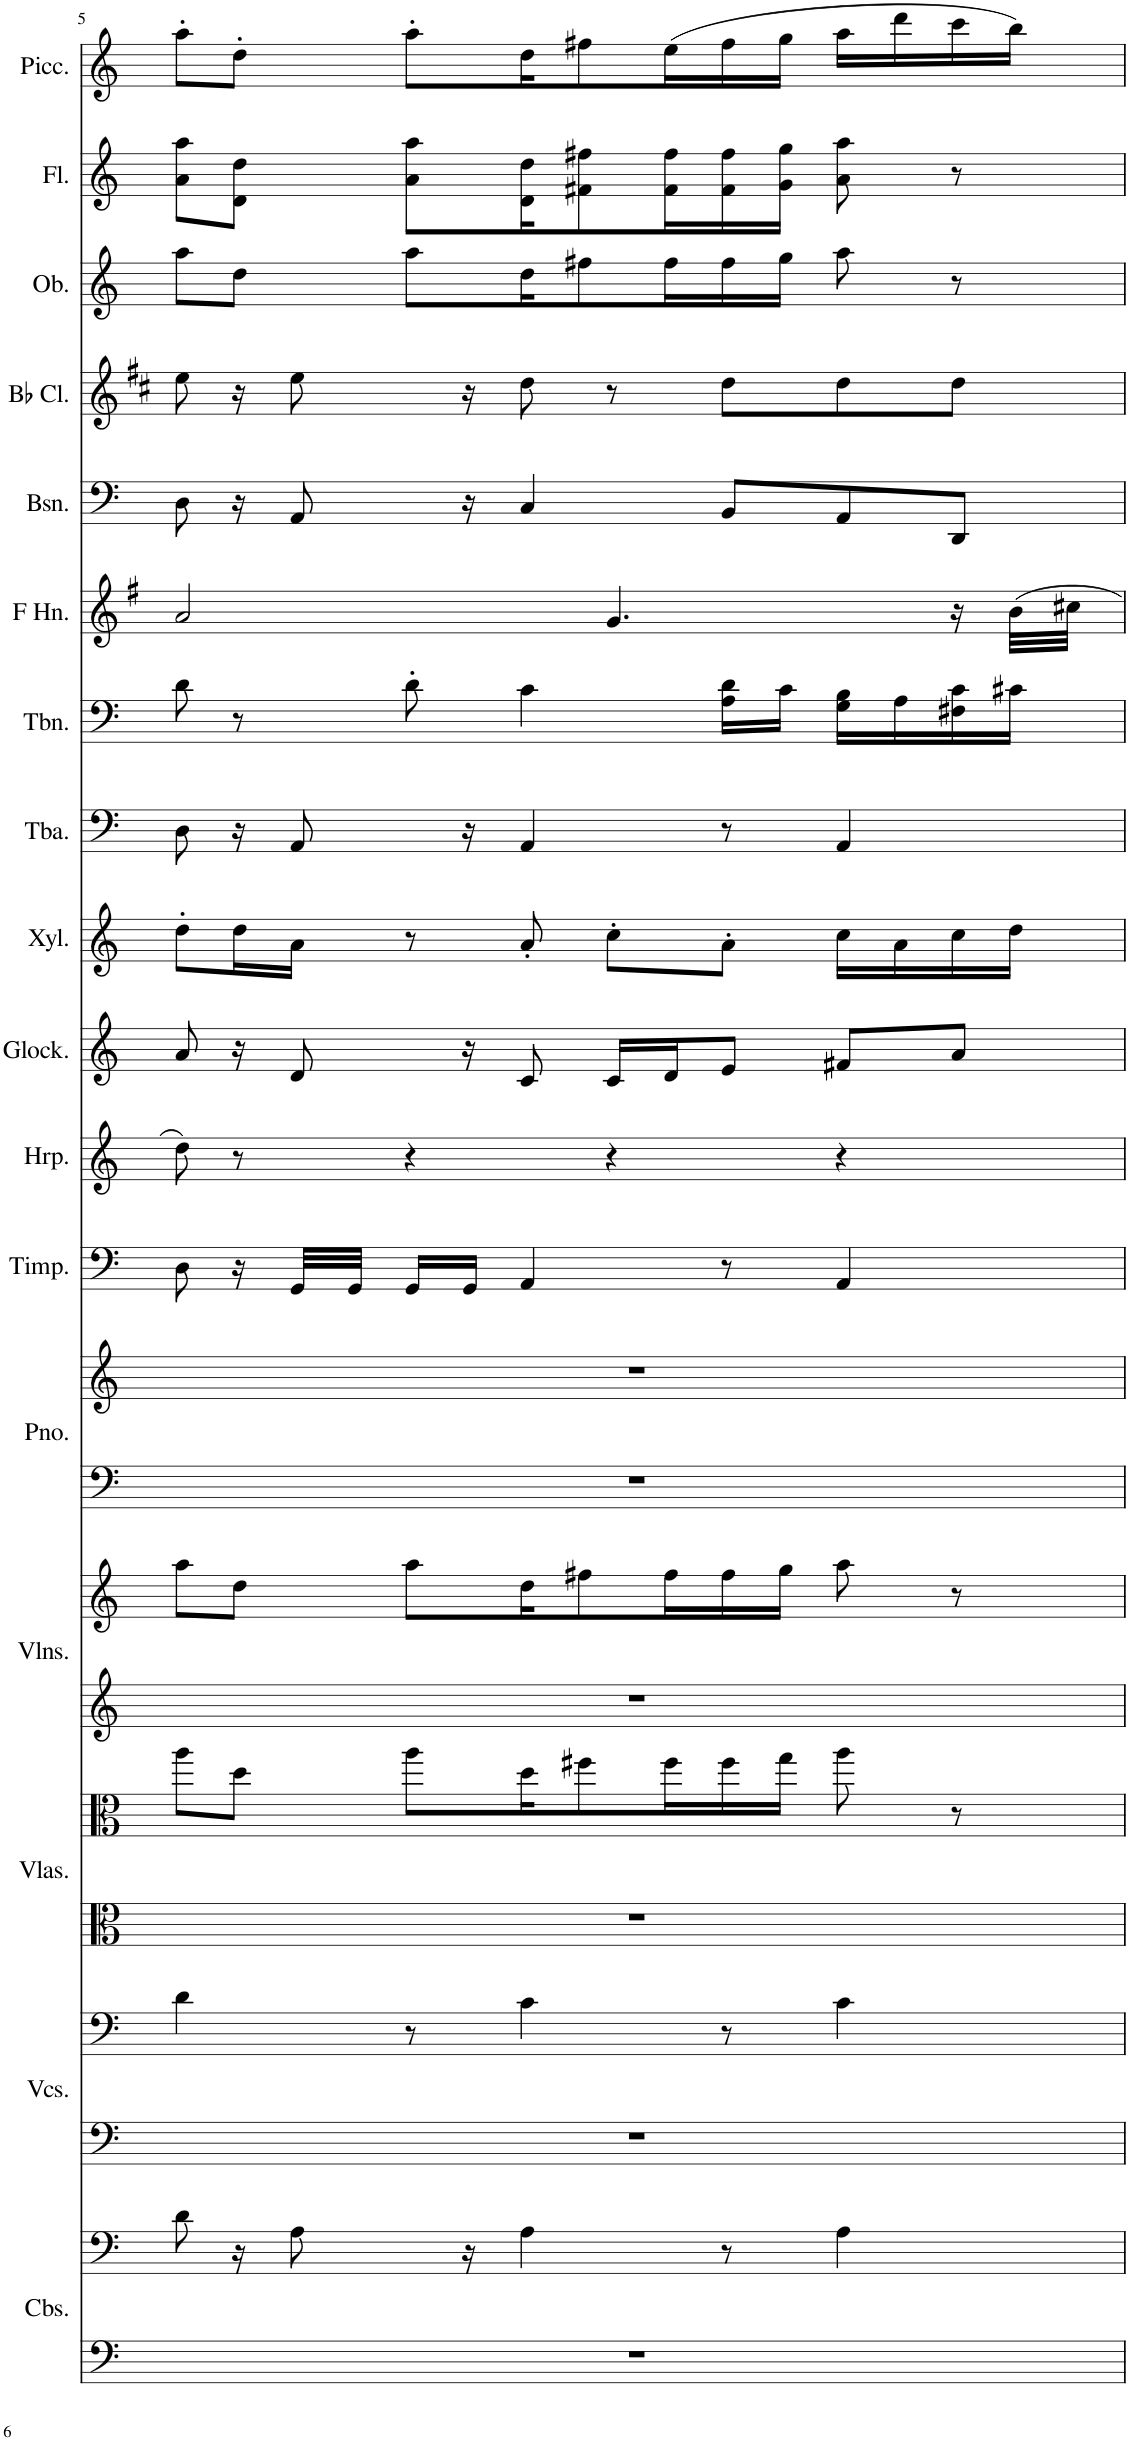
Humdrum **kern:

**kern	**kern	**kern	**kern	**kern	**kern	**kern	**kern	**kern	**kern	**kern	**kern	**kern	**kern	**kern	**kern	**kern	**kern	**kern	**kern	**kern	**kern
*part17	*part17	*part16	*part16	*part15	*part15	*part14	*part14	*part13	*part13	*part12	*part11	*part10	*part9	*part8	*part7	*part6	*part5	*part4	*part3	*part2	*part1
*staff22	*staff21	*staff20	*staff19	*staff18	*staff17	*staff16	*staff15	*staff14	*staff13	*staff12	*staff11	*staff10	*staff9	*staff8	*staff7	*staff6	*staff5	*staff4	*staff3	*staff2	*staff1
*I"Contrabasses	*	*I"Violoncellos	*	*I"Violas	*	*I"Violins	*	*I"Piano	*	*I"Timpani	*I"Harp	*I"Glockenspiel	*I"Xylophone	*I"Tuba	*I"Trombone	*I"Horn in F	*I"Bassoon	*I"Bb Clarinet	*I"Oboe	*I"Flute	*I"Piccolo
*I'Cbs.	*	*I'Vcs.	*	*I'Vlas.	*	*I'Vlns.	*	*I'Pno.	*	*I'Timp.	*I'Hrp.	*I'Glock.	*I'Xyl.	*I'Tba.	*I'Tbn.	*	*I'Bsn.	*I'Bb Cl.	*I'Ob.	*I'Fl.	*I'Picc.
!!LO:PB:g=z
*clefF4	*clefF4	*clefF4	*clefF4	*clefC3	*clefC3	*clefG2	*clefG2	*clefF4	*clefG2	*clefF4	*clefG2	*clefG2	*clefG2	*clefF4	*clefF4	*clefG2	*clefF4	*clefG2	*clefG2	*clefG2	*clefG2
*Trd7c12	*Trd7c12	*	*	*	*	*	*	*	*	*	*	*Trd-14c-24	*Trd-7c-12	*	*	*Trd4c7	*	*Trd1c2	*	*	*Trd-7c-12
*k[]	*k[]	*k[]	*k[]	*k[]	*k[]	*k[]	*k[]	*k[]	*k[]	*k[]	*k[]	*k[]	*k[]	*k[]	*k[]	*k[f#]	*k[]	*k[f#c#]	*k[]	*k[]	*k[]
*M4/4	*M4/4	*M4/4	*M4/4	*M4/4	*M4/4	*M4/4	*M4/4	*M4/4	*M4/4	*M4/4	*M4/4	*M4/4	*M4/4	*M4/4	*M4/4	*M4/4	*M4/4	*M4/4	*M4/4	*M4/4	*M4/4
=5	=5	=5	=5	=5	=5	=5	=5	=5	=5	=5	=5	=5	=5	=5	=5	=5	=5	=5	=5	=5	=5
1r	8d\	1r	4d\	1r	8aa\L	1r	8aa\L	1r	1r	8D\	8dd\	8a/	8dd'\L	8D\	8d\	2a/	8D\	8ee\	8aa\L	8a\ 8aa\L	8aa'\L
.	16r	.	.	.	8dd\J	.	8dd\J	.	.	16r	8r	16r	16dd\L	16r	8r	.	16r	16r	8dd\J	8d\ 8dd\J	8dd'\J
.	8A\	.	.	.	.	.	.	.	.	32GG/LLL	.	8d/	16a\JJ	8AA/	.	.	8AA/	8ee\	.	.	.
.	.	.	.	.	.	.	.	.	.	32GG/JJJ	.	.	.	.	.	.	.	.	.	.	.
.	.	.	8r	.	8aa\L	.	8aa\L	.	.	16GG/LL	4r	.	8r	.	8d'\	.	.	.	8aa\L	8a\ 8aa\L	8aa'\L
.	16r	.	.	.	.	.	.	.	.	16GG/JJ	.	16r	.	16r	.	.	16r	16r	.	.	.
.	4A\	.	4c\	.	16dd\K	.	16dd\K	.	.	4AA/	.	8c/	8a'/	4AA/	4c\	.	4C/	8dd\	16dd\K	16d\ 16dd\K	16dd\K
.	.	.	.	.	8ff#X\	.	8ff#X\	.	.	.	.	.	.	.	.	.	.	.	8ff#X\	8f#X\ 8ff#X\	8ff#X\
.	.	.	.	.	.	.	.	.	.	.	4r	16c/LL	8cc'\L	.	.	4.g/	.	8r	.	.	.
.	.	.	.	.	16ff#\L	.	16ff#\L	.	.	.	.	16d/J	.	.	.	.	.	.	16ff#\L	16f#\ 16ff#\L	(16ee\L
.	8r	.	8r	.	16ff#\	.	16ff#\	.	.	8r	.	8e/J	8a'\J	8r	16A\ 16d\LL	.	8BB/L	8dd\L	16ff#\	16f#\ 16ff#\	16ff#\
.	.	.	.	.	16gg\JJ	.	16gg\JJ	.	.	.	.	.	.	.	16c\JJ	.	.	.	16gg\JJ	16g\ 16gg\JJ	16gg\JJ
.	4A\	.	4c\	.	8aa\	.	8aa\	.	.	4AA/	4r	8f#X/L	16cc\LL	4AA/	16G\ 16B\LL	.	8AA/	8dd\	8aa\	8a\ 8aa\	16aa\LL
.	.	.	.	.	.	.	.	.	.	.	.	.	16a\	.	16A\	.	.	.	.	.	16ddd\
.	.	.	.	.	8r	.	8r	.	.	.	.	8a/J	16cc\	.	16F#X\ 16c\	16r	8DD/J	8dd\J	8r	8r	16ccc\
.	.	.	.	.	.	.	.	.	.	.	.	.	16dd\JJ	.	16c#X\JJ	32b\LLL	.	.	.	.	16bb\JJ)
.	.	.	.	.	.	.	.	.	.	.	.	.	.	.	.	32cc#X\JJJ	.	.	.	.	.
=	=	=	=	=	=	=	=	=	=	=	=	=	=	=	=	=	=	=	=	=	=
*-	*-	*-	*-	*-	*-	*-	*-	*-	*-	*-	*-	*-	*-	*-	*-	*-	*-	*-	*-	*-	*-
